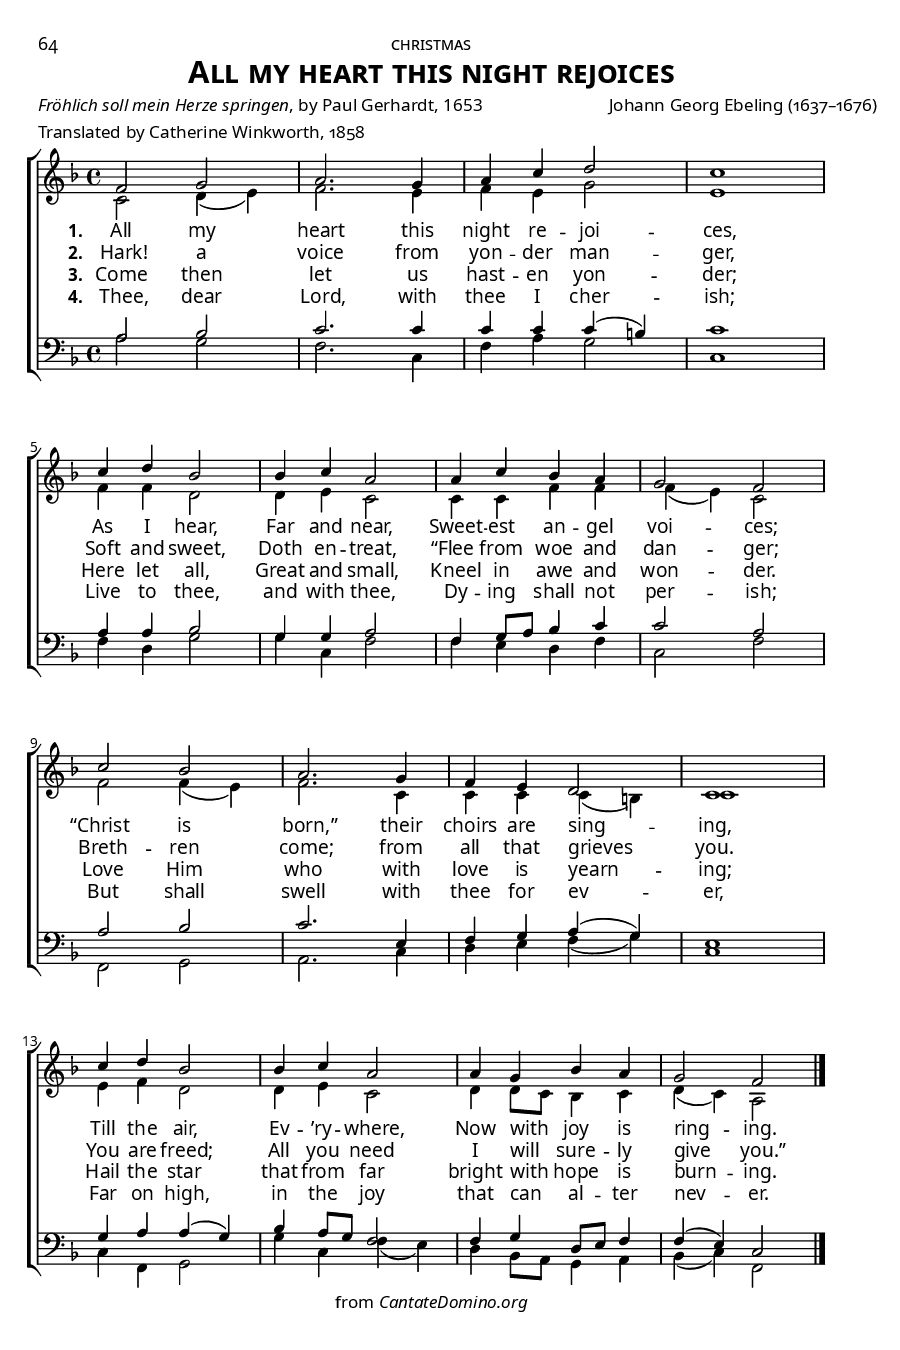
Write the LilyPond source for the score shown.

\version "2.14.2"
\include "util.ly"
\header {
  title = \markup{\override #'(font-name . "Garamond Premier Pro Semibold"){ \abs-fontsize #15 \smallCapsOldStyle"All my heart this night rejoices"}}
  poet = \markup\concat{\italic"Fröhlich soll mein Herze springen" ", by Paul Gerhardt, 1653"}
  meter = \markup\oldStyleNum"Translated by Catherine Winkworth, 1858"
  composer = \markup\oldStyleNum"Johann Georg Ebeling (1637–1676)"
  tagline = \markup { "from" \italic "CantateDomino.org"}
}
\paper {
  %print-all-headers = ##t
  paper-height = 9\in
  paper-width = 6\in
  indent = 0\in
  %system-system-spacing = #'((basic-distance . 10) (padding . 0))
  %system-system-spacing =
  %  #'((basic-distance . 0)
  %     (minimum-distance . 0)
  %     (padding . -0.35)
  %     (stretchability . 100))
  ragged-last-bottom = ##f
  ragged-bottom = ##f
  two-sided = ##t
  inner-margin = 0.5\in
  outer-margin = 0.25\in
  top-margin = 0.25\in
  bottom-margin = 0.25\in
  first-page-number = #064
  print-first-page-number = ##t
  headerLine = \markup{\override #'(font-name . "Garamond Premier Pro") \smallCapsOldStyle"christmas"}
  oddHeaderMarkup = \markup\fill-line{
     \override #'(font-name . "Garamond Premier Pro")\abs-fontsize #8.5
     \combine 
        \fill-line{"" \on-the-fly #print-page-number-check-first
        \oldStylePageNum""
        }
        \fill-line{\headerLine}
  }
  evenHeaderMarkup = \markup {
     \override #'(font-name . "Garamond Premier Pro")\abs-fontsize #8.5
     \combine
        \on-the-fly #print-page-number-check-first
        \oldStylePageNum""
        \fill-line{\headerLine}
  }
}
#(set-global-staff-size 15) \paper{ #(define fonts (make-pango-font-tree "GoudyOlSt BT" "Garamond Premier Pro" "Garamond Premier Pro" (/ 15 20))) }
global = {
  \key f \major
  \time 4/4
  \autoBeamOff
}

sopMusic = \relative c' {
  f2 g |
  a2. g4 |
  a c d2 |
  c1 | \break
  c4 d bes2 |
  bes4 c a2 |
  
  a4 c bes a |
  g2 f | \break
  c' bes |
  a2. g4 |
  f e d2 |
  c1 | \break
  
  c'4 d bes2 |
  bes4 c a2 |
  a4 g bes a |
  g2 f2 \bar "|."
}
sopWords = \lyricmode {
  
}

altoMusic = \relative c' {
  c2 d4( e) |
  f2. e4 |
  f e g2 |
  e1 |
  f4 f d2 |
  d4 e c2 |
  
  c4 c f f |
  f( e) c2 |
  f f4( e) |
  f2. c4 |
  c c c( b) |
  c1 |
  
  e4 f d2 |
  d4 e c2 |
  d4 d8[ c] bes4 c |
  d( c) a2 \bar "|."
}
altoWords = \lyricmode {
  \dropLyricsV
  \set stanza = #"1. "
  All my heart this night re -- joi -- ces,
  As I hear, Far and near,
  Sweet -- est an -- gel voi -- ces;
  “Christ is born,” their choirs are sing -- ing,
  \set associatedVoice = "sopranos"
  Till the air, Ev -- ’ry -- where,
  \unset associatedVoice
  Now with joy is ring -- ing.
}
altoWordsII = \lyricmode {
  \dropLyricsV
  \set stanza = #"2. "
  Hark! a voice from yon -- der man -- ger,
  Soft and sweet, Doth en -- treat,
  “Flee from woe and dan -- ger;
  Breth -- ren come; from all that grieves you.
  \set associatedVoice = "sopranos"
  You are freed; All you need
  \unset associatedVoice
  I will sure -- ly give you.”
}
altoWordsIII = \lyricmode {
  \dropLyricsV
  \set stanza = #"3. "
  Come then let us hast -- en yon -- der;
  Here let all, Great and small,
  Kneel in awe and won -- der.
  Love Him who with love is yearn -- ing;
  \set associatedVoice = "sopranos"
  Hail the star that from far
  \unset associatedVoice
  bright with hope is burn -- ing.
}
altoWordsIV = \lyricmode {
  \dropLyricsV
  \set stanza = #"4. "
  Thee, dear Lord, with thee I cher -- ish;
  Live to thee, and with thee, Dy -- ing shall not per -- ish;
  But shall swell with thee for ev -- er,
  \set associatedVoice = "sopranos"
  Far on high, in the joy
  \unset associatedVoice
  that can al -- ter nev -- er.
}

tenorMusic = \relative c' {
  a2 bes |
  c2. c4 |
  c c c( b) |
  c1 |
  a4 a bes2 |
  g4 g a2 |
  
  f4 g8[ a] bes4 c |
  c2 a |
  a bes |
  c2. e,4 |
  f g a( g) |
  e1 |
  g4 a a( g) |
  bes a8[ g] f2 |
  f4 g d8[ e] f4 |
  f( e) c2 \bar "|."
}
tenorWords = \lyricmode {

}

bassMusic = \relative c' {
  a2 g |
  f2. c4 |
  f a g2 |
  c,1 |
  f4 d g2 |
  g4 c, f2 |
  
  f4 e d f |
  c2 f |
  f, g |
  a2. c4 |
  d e f( g) |
  c,1 |
  
  c4 f, g2 |
  g'4 c, f( e) |
  d bes8[ a] g4 a |
  bes( c) f,2 \bar "|."
}
bassWords = \lyricmode {

}

\score {
  <<
   \new ChoirStaff <<
    \new Staff = women <<
      \new Voice = "sopranos" { \voiceOne << \global \sopMusic >> }
      \new Voice = "altos" { \voiceTwo << \global \altoMusic >> }
    >>
   \new Staff = men <<
      \clef bass
      \new Voice = "tenors" { \voiceOne << \global \tenorMusic >> }
      \new Voice = "basses" { \voiceTwo << \global \bassMusic >> }
    >>
    \new Lyrics \with { alignAboveContext = #"women" \override VerticalAxisGroup #'nonstaff-relatedstaff-spacing = #'((basic-distance . 1))} \lyricsto "sopranos" \sopWords
    \new Lyrics = "altosIV"  \with { alignBelowContext = #"women" } \lyricsto "basses" \altoWordsIV
    \new Lyrics = "altosIII"  \with { alignBelowContext = #"women" } \lyricsto "basses" \altoWordsIII
    \new Lyrics = "altosII"  \with { alignBelowContext = #"women" } \lyricsto "basses" \altoWordsII
    \new Lyrics = "altos"  \with { alignBelowContext = #"women" \override VerticalAxisGroup #'nonstaff-relatedstaff-spacing = #'((basic-distance . 1)) } \lyricsto "basses" \altoWords
    \new Lyrics \with { alignAboveContext = #"men" \override VerticalAxisGroup #'nonstaff-relatedstaff-spacing = #'((basic-distance . 1)) } \lyricsto "tenors" \tenorWords
    \new Lyrics \with { alignBelowContext = #"men" \override VerticalAxisGroup #'nonstaff-relatedstaff-spacing = #'((basic-distance . 1)) } \lyricsto "basses" \bassWords
  >>
%    \new PianoStaff << \new Staff { \new Voice { \pianoRH } } \new Staff { \clef "bass" \pianoLH } >>
  >>
  \layout {
    \context {
      \Score
      %\override SpacingSpanner #'base-shortest-duration = #(ly:make-moment 1 8)
      %\override SpacingSpanner #'common-shortest-duration = #(ly:make-moment 1 4)
    }
    \context {
      % Remove all empty staves
      % \Staff \RemoveEmptyStaves \override VerticalAxisGroup #'remove-first = ##t
    }
    \context {
      \Lyrics
      \override LyricText #'X-offset = #center-on-word
    }
  }
}

